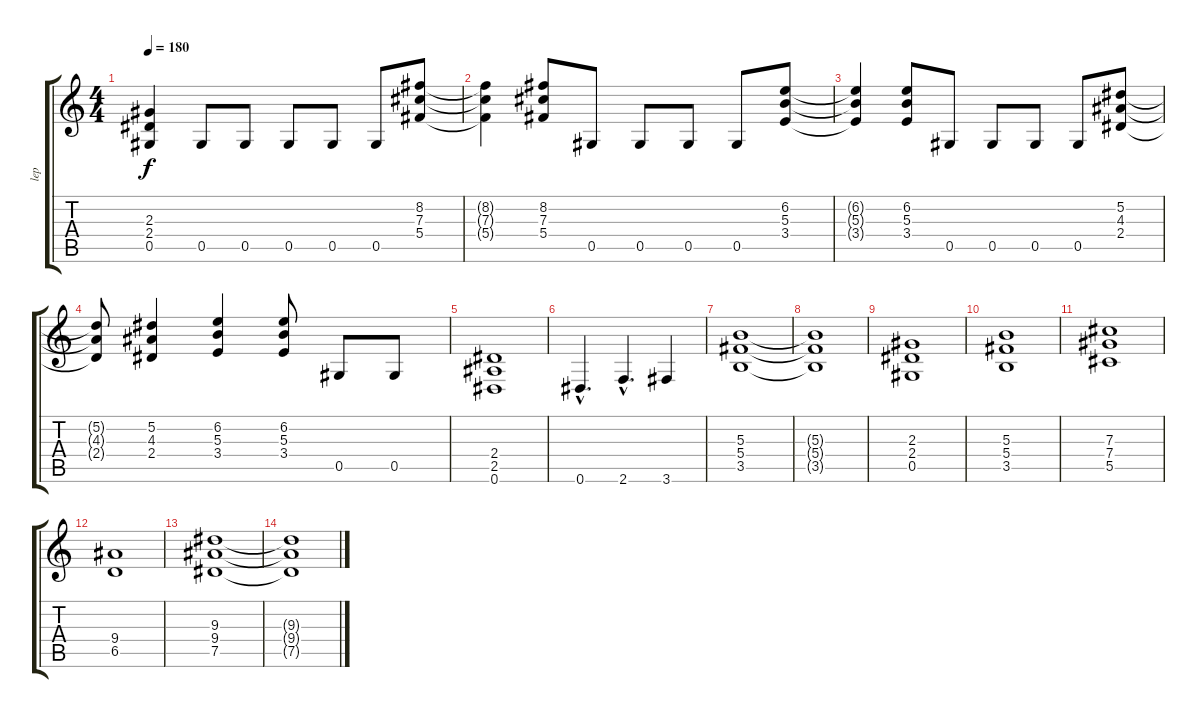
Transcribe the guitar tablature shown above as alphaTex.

\track ("lep" "lep") {instrument distortionguitar}
\staff {score tabs}
\tuning (Eb4 Bb3 Gb3 Db3 Ab2 Eb2) {hide}
\ts (4 4)
\tempo 180
\clef g2
\ks c
(2.3{t} 2.4{t} 0.5{t}).4{dy f} 0.5.8 0.5.8 0.5.8 0.5.8 0.5.8 (8.2 7.3 5.4).8 |
(8.2{t} 7.3{t} 5.4{t}).4 (8.2 7.3 5.4).8 0.5.8 0.5.8 0.5.8 0.5.8 (6.2 5.3 3.4).8 |
(6.2{t} 5.3{t} 3.4{t}).4 (6.2 5.3 3.4).8 0.5.8 0.5.8 0.5.8 0.5.8 (5.2 4.3 2.4).8 |
(5.2{t} 4.3{t} 2.4{t}).8 (5.2 4.3 2.4).4 (6.2 5.3 3.4).4 (6.2 5.3 3.4).8 0.5.8 0.5.8 |
(2.4 2.5 0.6).1 |
0.6{hac}.4{d} 2.6{hac}.4{d} 3.6.4 |
(5.3 5.4 3.5).1 |
(5.3{t} 5.4{t} 3.5{t}).1 |
(2.3 2.4 0.5).1 |
(5.3 5.4 3.5).1 |
(7.3 7.4 5.5).1 |
(9.4 6.5).1 |
(9.3 9.4 7.5).1 |
(9.3{t} 9.4{t} 7.5{t}).1
